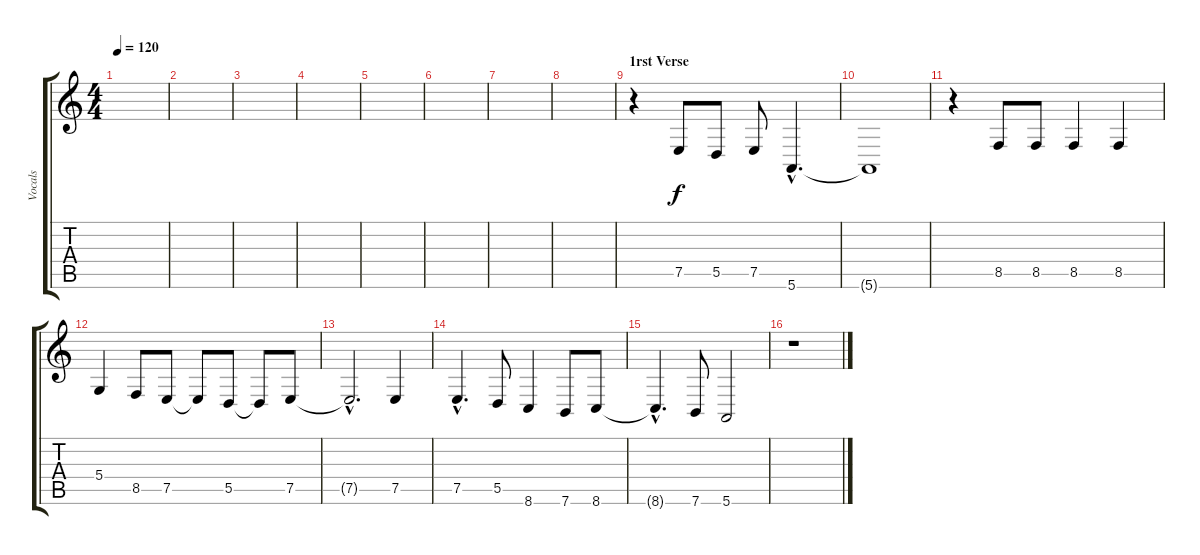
\track ("Vocals" "Vocals") {instrument cello}
\staff {score tabs}
\tuning (E4 B3 G3 D3 A2 E2) {hide}
\ts (4 4)
\tempo 120
\clef g2
\ks c
|
|
|
|
|
|
|
|
\section ("" "1rst Verse")
r.4 7.5.8 5.5.8 7.5.8 5.6{hac}.4{d} |
5.6{t}.1 |
r.4 8.5.8 8.5.8 8.5.4 8.5.4 |
5.4.4 8.5.8 7.5.8 7.5{t}.8 5.5.8 5.5{t}.8 7.5.8 |
7.5{hac t}.2{d} 7.5.4 |
7.5{hac}.4{d} 5.5.8 8.6.4 7.6.8 8.6.8 |
8.6{hac t}.4{d} 7.6.8 5.6.2 |
r.1
